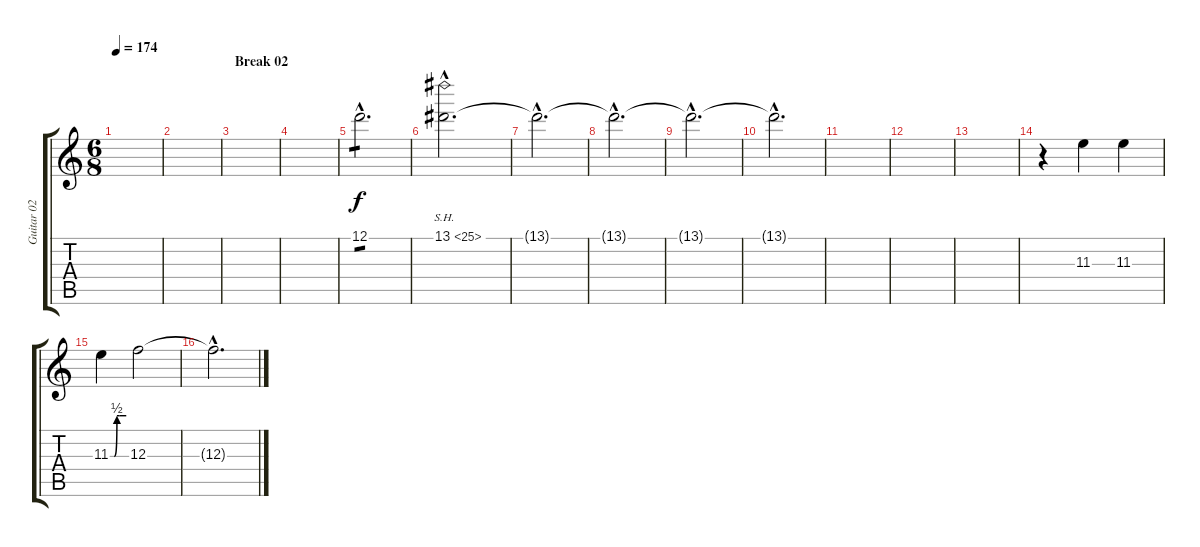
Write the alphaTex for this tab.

\track ("Guitar 02" "Guitar 02") {instrument distortionguitar}
\staff {score tabs}
\tuning (D4 A3 F3 C3 G2 C2) {hide}
\ts (6 8)
\tempo 174
\clef g2
\ks c
|
|
\section ("" "Break 02")
|
|
12.1{hac}.2{d tp 1} |
13.1{sh 12 hac}.2{d} |
13.1{hac t}.2{d} |
13.1{hac t}.2{d} |
13.1{hac t}.2{d volume 0} |
13.1{hac t}.2{d} |
|
|
|
r.4{volume 10} 11.3.4 11.3.4 |
11.3{be (custom 0 0 15 0 25 2 35 2 60 2)}.4 12.3.2 |
12.3{hac t}.2{d}
